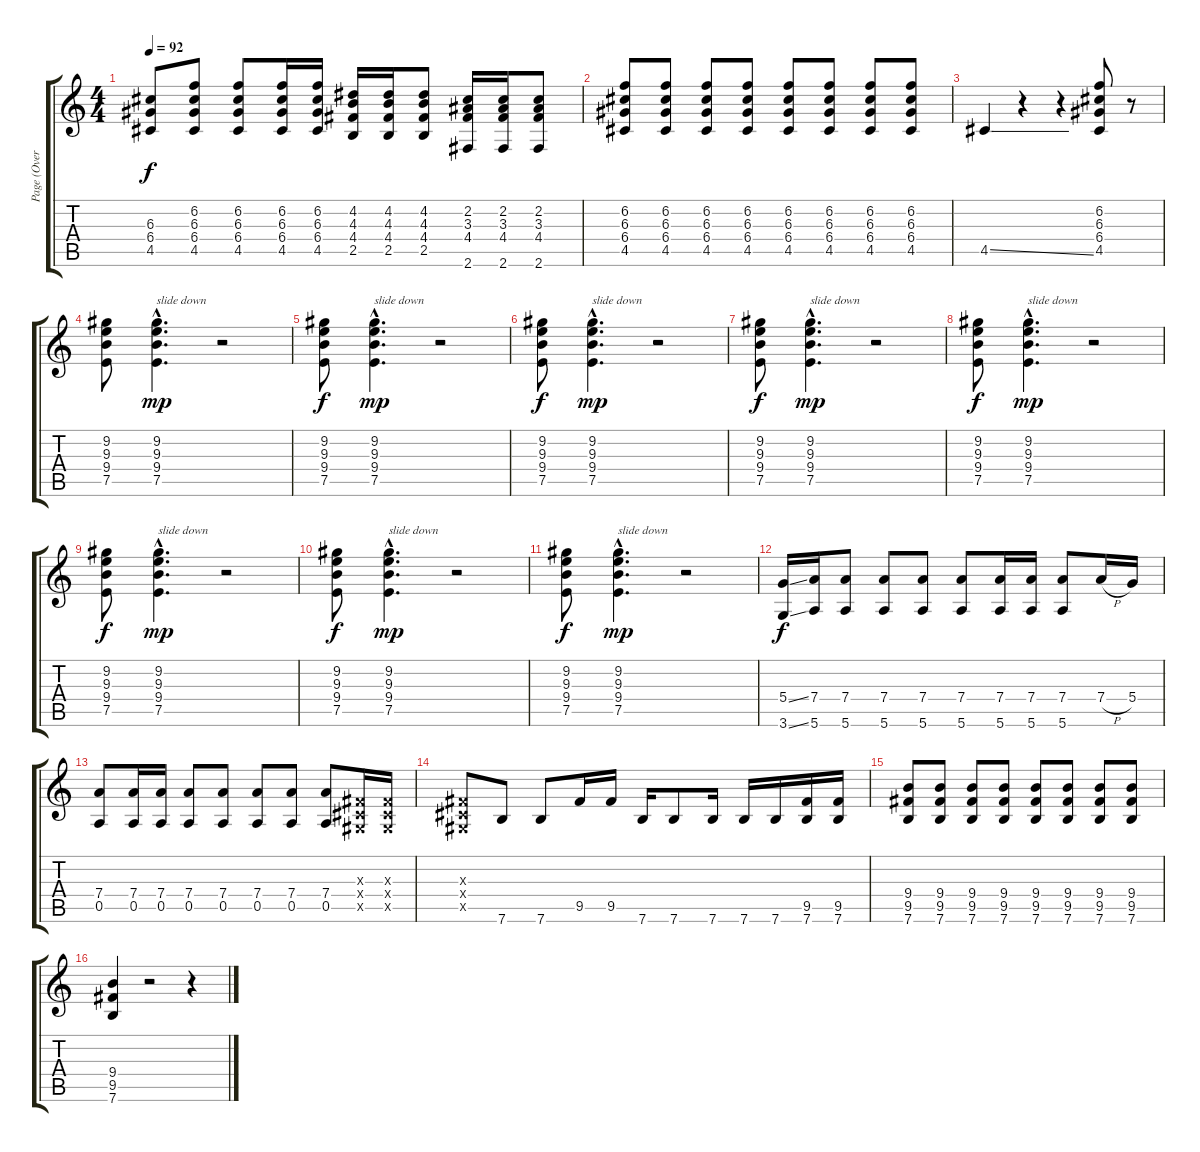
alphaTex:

\track ("Page (Overdriven Guitar)" "Page (Over") {instrument overdrivenguitar}
\staff {score tabs}
\tuning (E4 B3 G3 D3 A2 E2) {hide}
\ts (4 4)
\tempo 92
\clef g2
\ks c
(6.3 6.4 4.5).8{dy f} (6.2 6.3 6.4 4.5).8 (6.2 6.3 6.4 4.5).8 (6.2 6.3 6.4 4.5).16 (6.2 6.3 6.4 4.5).16 (4.2 4.3 4.4 2.5).16 (4.2 4.3 4.4 2.5).16 (4.2 4.3 4.4 2.5).8 (2.2 3.3 4.4 2.6).16 (2.2 3.3 4.4 2.6).16 (2.2 3.3 4.4 2.6).8 |
(6.2 6.3 6.4 4.5).8 (6.2 6.3 6.4 4.5).8 (6.2 6.3 6.4 4.5).8 (6.2 6.3 6.4 4.5).8 (6.2 6.3 6.4 4.5).8 (6.2 6.3 6.4 4.5).8 (6.2 6.3 6.4 4.5).8 (6.2 6.3 6.4 4.5).8 |
4.5{ss}.4 r.4 r.4 (6.2 6.3 6.4 4.5).8 r.8 |
(9.2 9.3 9.4 7.5).8 (9.2{hac} 9.3{hac} 9.4{hac} 7.5{hac}).4{d txt "slide down" dy mp} r.2 |
(9.2 9.3 9.4 7.5).8{dy f} (9.2{hac} 9.3{hac} 9.4{hac} 7.5{hac}).4{d txt "slide down" dy mp} r.2 |
(9.2 9.3 9.4 7.5).8{dy f} (9.2{hac} 9.3{hac} 9.4{hac} 7.5{hac}).4{d txt "slide down" dy mp} r.2 |
(9.2 9.3 9.4 7.5).8{dy f} (9.2{hac} 9.3{hac} 9.4{hac} 7.5{hac}).4{d txt "slide down" dy mp} r.2 |
(9.2 9.3 9.4 7.5).8{dy f} (9.2{hac} 9.3{hac} 9.4{hac} 7.5{hac}).4{d txt "slide down" dy mp} r.2 |
(9.2 9.3 9.4 7.5).8{dy f} (9.2{hac} 9.3{hac} 9.4{hac} 7.5{hac}).4{d txt "slide down" dy mp} r.2 |
(9.2 9.3 9.4 7.5).8{dy f} (9.2{hac} 9.3{hac} 9.4{hac} 7.5{hac}).4{d txt "slide down" dy mp} r.2 |
(9.2 9.3 9.4 7.5).8{dy f} (9.2{hac} 9.3{hac} 9.4{hac} 7.5{hac}).4{d txt "slide down" dy mp} r.2 |
(5.4{ss} 3.6{ss}).16{dy f} (7.4 5.6).16 (7.4 5.6).8 (7.4 5.6).8 (7.4 5.6).8 (7.4 5.6).8 (7.4 5.6).16 (7.4 5.6).16 (7.4 5.6).8 7.4{h}.16 5.4.16 |
(7.4 0.5).8 (7.4 0.5).16 (7.4 0.5).16 (7.4 0.5).8 (7.4 0.5).8 (7.4 0.5).8 (7.4 0.5).8 (7.4 0.5).8 (-1.3{x} -1.4{x} -1.5{x}).16 (-1.3{x} -1.4{x} -1.5{x}).16 |
(-1.3{x} -1.4{x} -1.5{x}).8 7.6.8 7.6.8 9.5.16 9.5.16 7.6.16 7.6.8 7.6.16 7.6.16 7.6.16 (9.5 7.6).16 (9.5 7.6).16 |
(9.4 9.5 7.6).8 (9.4 9.5 7.6).8 (9.4 9.5 7.6).8 (9.4 9.5 7.6).8 (9.4 9.5 7.6).8 (9.4 9.5 7.6).8 (9.4 9.5 7.6).8 (9.4 9.5 7.6).8 |
(9.4 9.5 7.6).4 r.2 r.4
